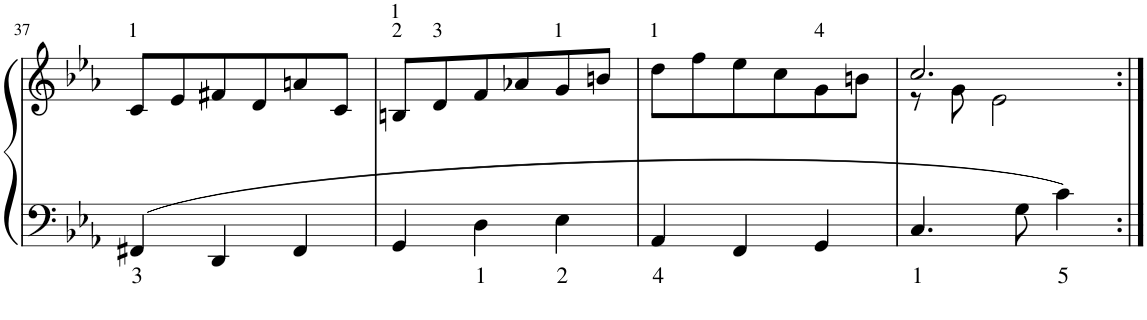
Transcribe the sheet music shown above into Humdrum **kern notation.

**kern	**text	**kern
*part1	*part1	*part1
*staff2	*staff2	*staff1
*I"Piano	*	*
*I'Pno	*	*
!!LO:PB:g=z
*clefF4	*	*clefG2
*k[b-e-a-]	*	*k[b-e-a-]
*M3/4	*	*M3/4
=37	=37	=37
!	!	!LO:TX:a:t=1
!	!LO:LY:b	!
4FF#X/	3	8c/L
.	.	8e-/
4DD/	.	8f#X/
.	.	8d/
4FF#/	.	8an/
.	.	8c/J
=38	=38	=38
!	!	!LO:TX:a:t=2
!	!	!LO:TX:a:t=1
4GG/	.	8Bn/L
!	!	!LO:TX:a:t=3
.	.	8d/
!	!LO:LY:b	!
4D\	1	8f/
.	.	8a-X/
!	!	!LO:TX:a:t=1
!	!LO:LY:b	!
4E-\	2	8g/
.	.	8bn/J
=39	=39	=39
!	!	!LO:TX:a:t=1
!	!LO:LY:b	!
4AA-/	4	8dd\L
.	.	8ff\
4FF/	.	8ee-\
.	.	8cc\
!	!	!LO:TX:a:t=4
4GG/	.	8g\
.	.	8bn\J
=40	=40	=40
!	!LO:LY:b	!
*	*	*^
4.C/	1	2.cc/	8r
.	.	.	8g\
.	.	.	2e-\
8G\	.	.	.
!	!LO:LY:b	!	!
4c\	5	.	.
*	*	*v	*v
=:|!	=:|!	=:|!
*-	*-	*-
